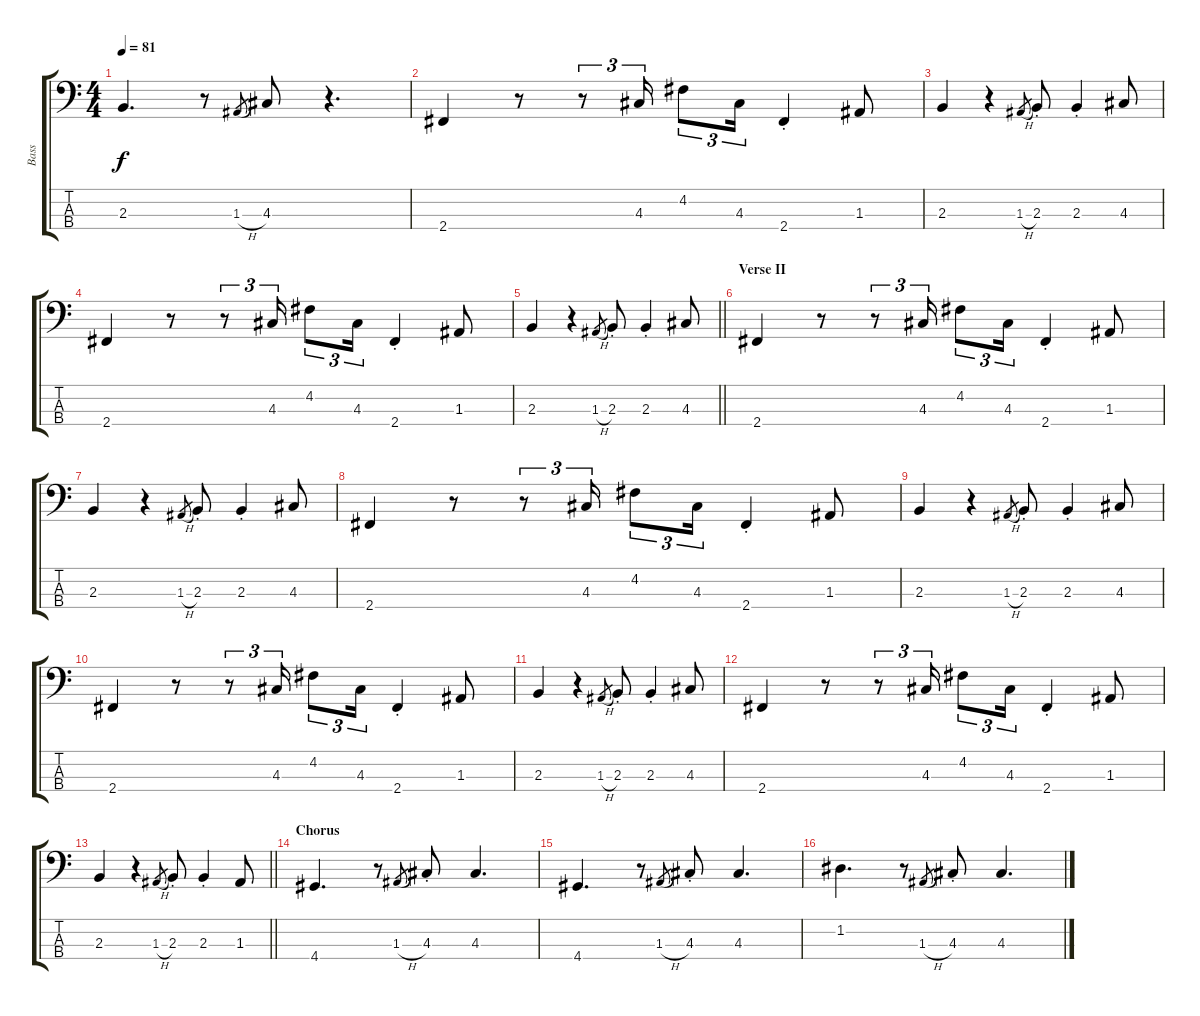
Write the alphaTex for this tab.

\track ("Bass" "Bass") {instrument electricbassfinger}
\staff {score tabs}
\tuning (G2 D2 A1 E1) {hide}
\ts (4 4)
\tempo 81
\clef f4
\ks c
2.3.4{d dy f} r.8 1.3{h}.8{gr} 4.3.8 r.4{d} |
2.4.4 r.8 r.8{tu (3 2)} 4.3.16{tu (3 2)} 4.2.8{tu (3 2)} 4.3.16{tu (3 2)} 2.4{st}.4 1.3.8 |
2.3.4 r.4 1.3{h}.8{gr} 2.3{st}.8 2.3{st}.4 4.3.8 |
2.4.4 r.8 r.8{tu (3 2)} 4.3.16{tu (3 2)} 4.2.8{tu (3 2)} 4.3.16{tu (3 2)} 2.4{st}.4 1.3.8 |
\barLineRight lightlight
2.3.4 r.4 1.3{h}.8{gr} 2.3{st}.8 2.3{st}.4 4.3.8 |
\section ("" "Verse II")
2.4.4 r.8 r.8{tu (3 2)} 4.3.16{tu (3 2)} 4.2.8{tu (3 2)} 4.3.16{tu (3 2)} 2.4{st}.4 1.3.8 |
2.3.4 r.4 1.3{h}.8{gr} 2.3{st}.8 2.3{st}.4 4.3.8 |
2.4.4 r.8 r.8{tu (3 2)} 4.3.16{tu (3 2)} 4.2.8{tu (3 2)} 4.3.16{tu (3 2)} 2.4{st}.4 1.3.8 |
2.3.4 r.4 1.3{h}.8{gr} 2.3{st}.8 2.3{st}.4 4.3.8 |
2.4.4 r.8 r.8{tu (3 2)} 4.3.16{tu (3 2)} 4.2.8{tu (3 2)} 4.3.16{tu (3 2)} 2.4{st}.4 1.3.8 |
2.3.4 r.4 1.3{h}.8{gr} 2.3{st}.8 2.3{st}.4 4.3.8 |
2.4.4 r.8 r.8{tu (3 2)} 4.3.16{tu (3 2)} 4.2.8{tu (3 2)} 4.3.16{tu (3 2)} 2.4{st}.4 1.3.8 |
\barLineRight lightlight
2.3.4 r.4 1.3{h}.8{gr} 2.3{st}.8 2.3{st}.4 1.3.8 |
\section ("" "Chorus")
4.4.4{d} r.8 1.3{h}.8{gr} 4.3{st}.8 4.3.4{d} |
4.4.4{d} r.8 1.3{h}.8{gr} 4.3{st}.8 4.3.4{d} |
1.2.4{d} r.8 1.3{h}.8{gr} 4.3{st}.8 4.3.4{d}
